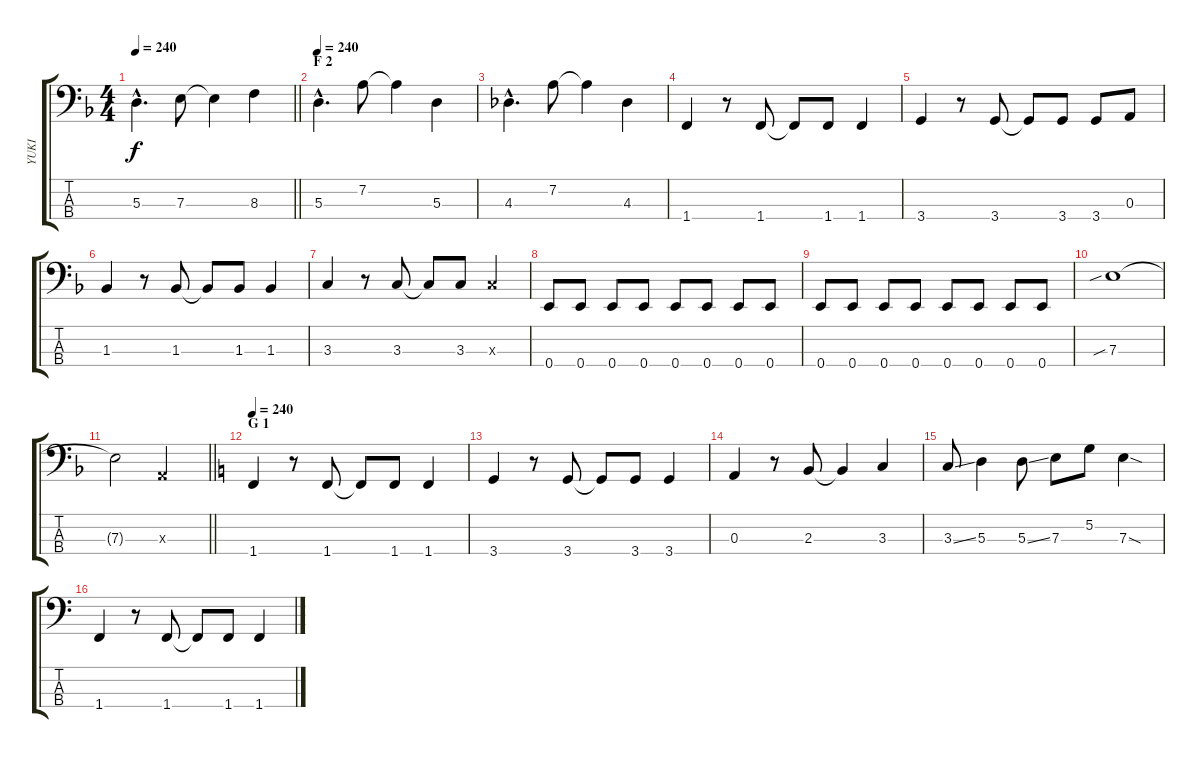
\track ("YUKI" "YUKI") {instrument electricbasspick}
\staff {score tabs}
\tuning (G2 D2 A1 E1) {hide}
\ts (4 4)
\tempo 240
\clef f4
\barLineRight lightlight
\ks f
5.3{hac}.4{d dy f} 7.3.8 7.3{t}.4 8.3.4 |
\section ("" "F 2")
\tempo 240
5.3{hac}.4{d} 7.2.8 7.2{t}.4 5.3.4 |
4.3{hac}.4{d} 7.2.8 7.2{t}.4 4.3.4 |
1.4.4 r.8 1.4.8 1.4{t}.8 1.4.8 1.4.4 |
3.4.4 r.8 3.4.8 3.4{t}.8 3.4.8 3.4.8 0.3.8 |
1.3.4 r.8 1.3.8 1.3{t}.8 1.3.8 1.3.4 |
3.3.4 r.8 3.3.8 3.3{t}.8 3.3.8 3.3{x}.4 |
0.4.8 0.4.8 0.4.8 0.4.8 0.4.8 0.4.8 0.4.8 0.4.8 |
0.4.8 0.4.8 0.4.8 0.4.8 0.4.8 0.4.8 0.4.8 0.4.8 |
7.3{sib}.1 |
\barLineRight lightlight
7.3{t}.2 0.3{x}.2 |
\section ("" "G 1")
\tempo 240
\ks c
1.4.4 r.8 1.4.8 1.4{t}.8 1.4.8 1.4.4 |
3.4.4 r.8 3.4.8 3.4{t}.8 3.4.8 3.4.4 |
0.3.4 r.8 2.3.8 2.3{t}.4 3.3.4 |
3.3{ss}.8 5.3.4 5.3{ss}.8 7.3.8 5.2.8 7.3{sod}.4 |
1.4.4 r.8 1.4.8 1.4{t}.8 1.4.8 1.4.4
